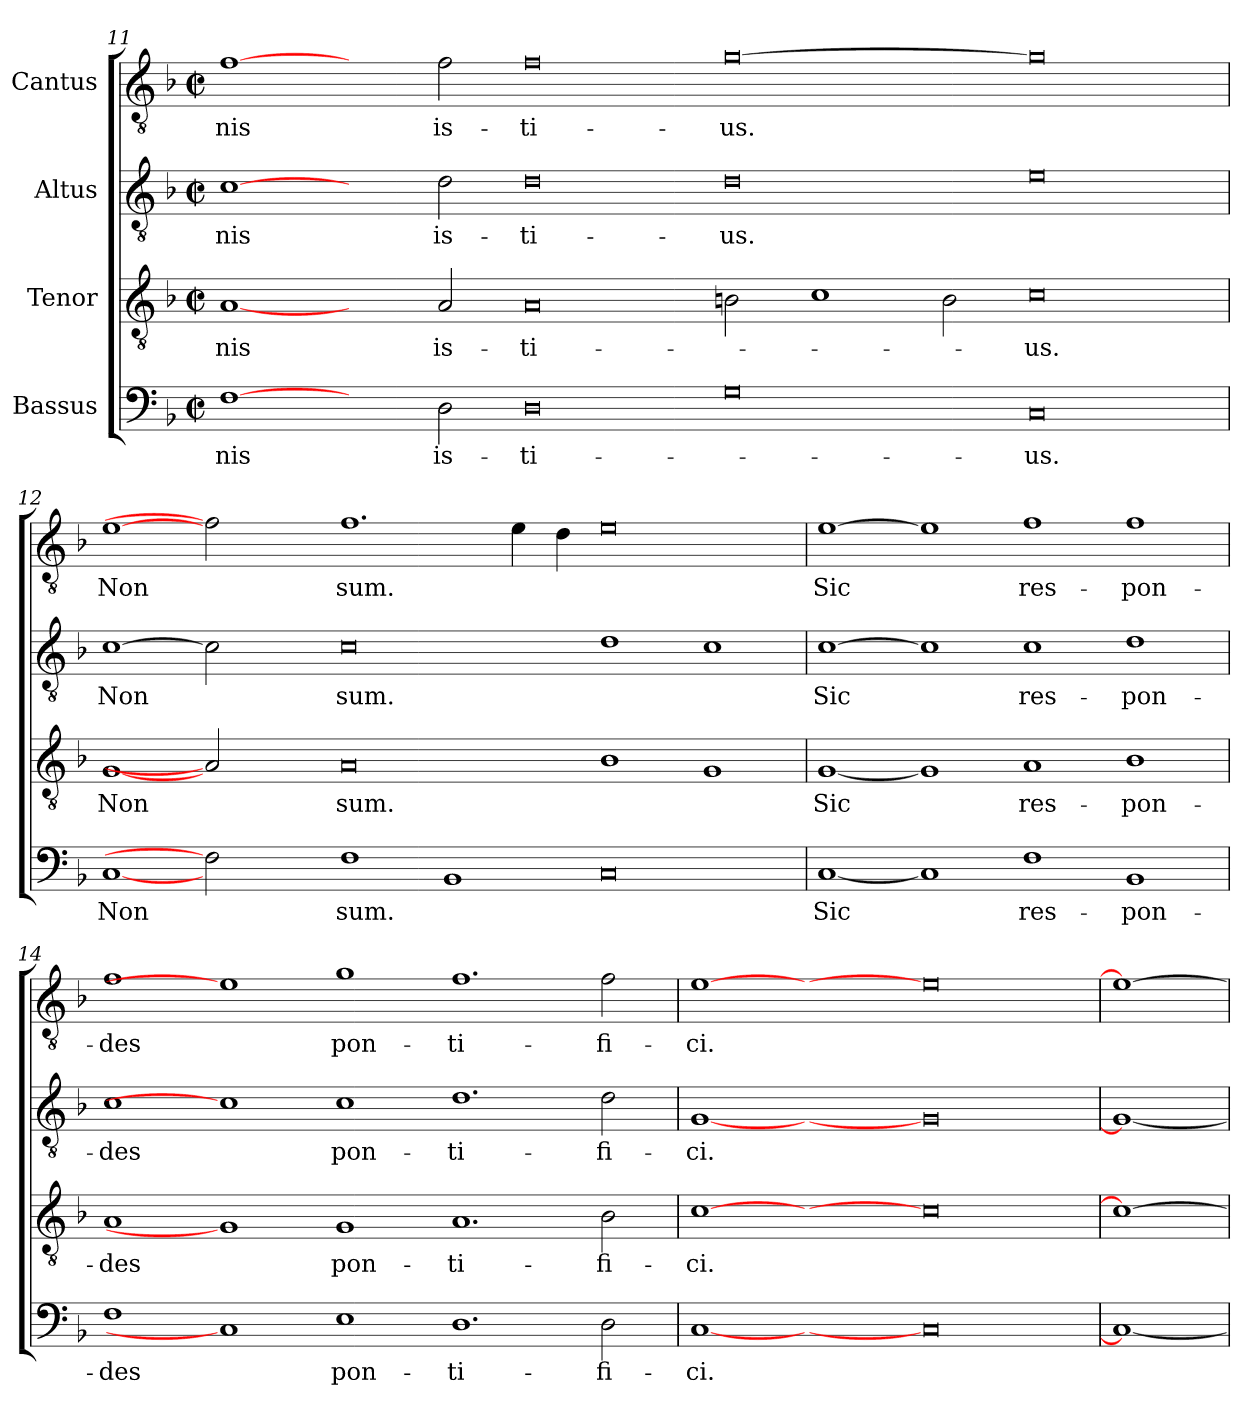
**kern	**text	**kern	**text	**kern	**text	**kern	**text
*part4	*part4	*part3	*part3	*part2	*part2	*part1	*part1
*staff4	*staff4	*staff3	*staff3	*staff2	*staff2	*staff1	*staff1
*I"Bassus	*	*I"Tenor	*	*I"Altus	*	*I"Cantus	*
!!LO:LB:g=z
*clefF4	*	*clefGv2	*	*clefGv2	*	*clefGv2	*
*k[b-]	*	*k[b-]	*	*k[b-]	*	*k[b-]	*
*F:	*	*F:	*	*F:	*	*F:	*
*M2/2	*	*M2/2	*	*M2/2	*	*M2/2	*
*met(c|)	*	*met(c|)	*	*met(c|)	*	*met(c|)	*
=11	=11	=11	=11	=11	=11	=11	=11
!	!LO:LY:b	!	!LO:LY:b	!	!LO:LY:b	!	!LO:LY:b
[1F	-nis	[1A	-nis	[1c	-nis	[1f	-nis
2ryy	.	2ryy	.	2ryy	.	2ryy	.
!	!LO:LY:b	!	!LO:LY:b	!	!LO:LY:b	!	!LO:LY:b
2D\	is-	2A/	is-	2d\	is-	2f\	is-
!	!LO:LY:b	!	!LO:LY:b	!	!LO:LY:b	!	!LO:LY:b
0D	-ti-	0A	-ti-	0d	-ti-	0f	-ti-
!	!	!	!	!	!LO:LY:b	!	!LO:LY:b
0G	.	2Bn\	.	0d	-us.	[0g	-us.
.	.	1c	.	.	.	.	.
.	.	2B\	.	.	.	.	.
!	!LO:LY:b	!	!LO:LY:b	!	!	!	!
0C	-us.	0c	-us.	0e	.	0g]	.
=12	=12	=12	=12	=12	=12	=12	=12
!	!LO:LY:b	!	!LO:LY:b	!	!LO:LY:b	!	!LO:LY:b
[1C	Non	[1G	Non	[1c	Non	[1e	Non
2F]	.	2A]	.	2c]	.	2f]	.
2ryy	.	2ryy	.	2ryy	.	2ryy	.
!	!LO:LY:b	!	!LO:LY:b	!	!LO:LY:b	!	!LO:LY:b
1F	sum.	0A	sum.	0c	sum.	1.f	sum.
1BB-	.	.	.	.	.	.	.
.	.	.	.	.	.	4e\	.
.	.	.	.	.	.	4d\	.
0C	.	1B-	.	1d	.	0e	.
.	.	1G	.	1c	.	.	.
=13	=13	=13	=13	=13	=13	=13	=13
!	!LO:LY:b	!	!LO:LY:b	!	!LO:LY:b	!	!LO:LY:b
[1C	Sic	[1G	Sic	[1c	Sic	[1e	Sic
1C]	.	1G]	.	1c]	.	1e]	.
!	!LO:LY:b	!	!LO:LY:b	!	!LO:LY:b	!	!LO:LY:b
1F	res-	1A	res-	1c	res-	1f	res-
!	!LO:LY:b	!	!LO:LY:b	!	!LO:LY:b	!	!LO:LY:b
1BB-	-pon-	1B-	-pon-	1d	-pon-	1f	-pon-
=14	=14	=14	=14	=14	=14	=14	=14
!	!LO:LY:b	!	!LO:LY:b	!	!LO:LY:b	!	!LO:LY:b
1F	-des	1A	-des	1c	-des	1f	-des
1C]	.	1G]	.	1c]	.	1e]	.
!	!LO:LY:b	!	!LO:LY:b	!	!LO:LY:b	!	!LO:LY:b
1E	pon-	1G	pon-	1c	pon-	1g	pon-
!	!LO:LY:b	!	!LO:LY:b	!	!LO:LY:b	!	!LO:LY:b
1.D	-ti-	1.A	-ti-	1.d	-ti-	1.f	-ti-
!	!LO:LY:b	!	!LO:LY:b	!	!LO:LY:b	!	!LO:LY:b
2D\	-fi-	2B-\	-fi-	2d\	-fi-	2f\	-fi-
!!LO:PB:g=z
=15	=15	=15	=15	=15	=15	=15	=15
!	!LO:LY:b	!	!LO:LY:b	!	!LO:LY:b	!	!LO:LY:b
[1C	-ci.	[1c	-ci.	[1G	-ci.	[1e	-ci.
1ryy	.	1ryy	.	1ryy	.	1ryy	.
0C]	.	0c]	.	0G]	.	0e]	.
=16	=16	=16	=16	=16	=16	=16	=16
1C_	.	1c_	.	1G_	.	1e_	.
=	=	=	=	=	=	=	=
*-	*-	*-	*-	*-	*-	*-	*-
